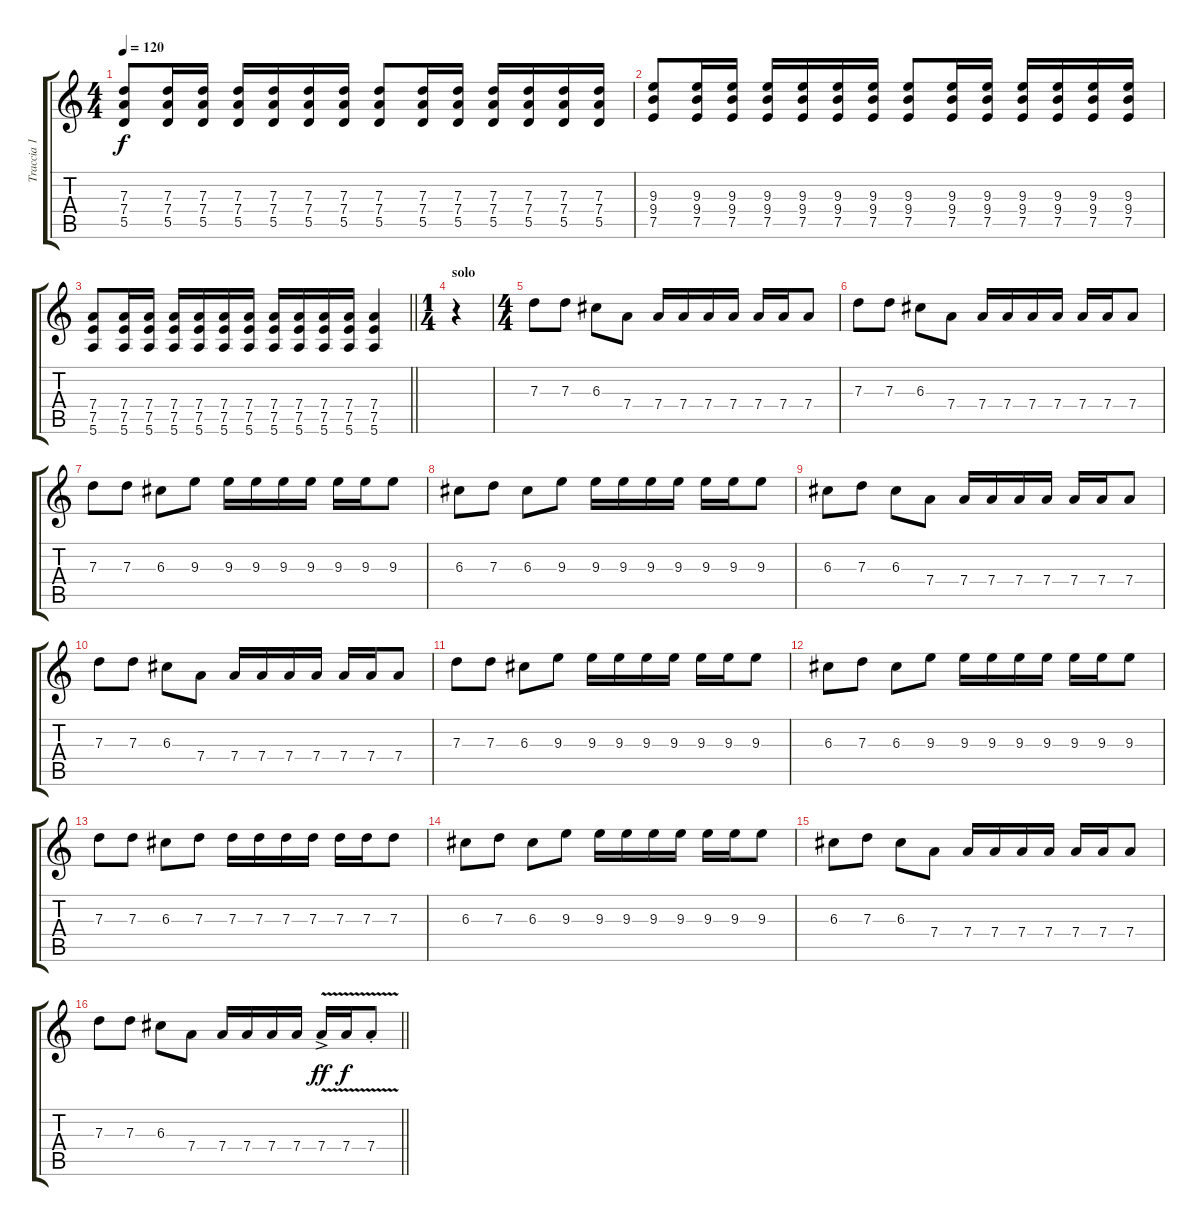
\track ("Traccia 1" "Traccia 1") {instrument overdrivenguitar}
\staff {score tabs}
\tuning (E4 B3 G3 D3 A2 E2) {hide}
\ts (4 4)
\tempo 120
\clef g2
\ks c
(7.3 7.4 5.5).8{dy f} (7.3 7.4 5.5).16 (7.3 7.4 5.5).16 (7.3 7.4 5.5).16 (7.3 7.4 5.5).16 (7.3 7.4 5.5).16 (7.3 7.4 5.5).16 (7.3 7.4 5.5).8 (7.3 7.4 5.5).16 (7.3 7.4 5.5).16 (7.3 7.4 5.5).16 (7.3 7.4 5.5).16 (7.3 7.4 5.5).16 (7.3 7.4 5.5).16 |
(9.3 9.4 7.5).8 (9.3 9.4 7.5).16 (9.3 9.4 7.5).16 (9.3 9.4 7.5).16 (9.3 9.4 7.5).16 (9.3 9.4 7.5).16 (9.3 9.4 7.5).16 (9.3 9.4 7.5).8 (9.3 9.4 7.5).16 (9.3 9.4 7.5).16 (9.3 9.4 7.5).16 (9.3 9.4 7.5).16 (9.3 9.4 7.5).16 (9.3 9.4 7.5).16 |
\barLineRight lightlight
(7.4 7.5 5.6).8 (7.4 7.5 5.6).16 (7.4 7.5 5.6).16 (7.4 7.5 5.6).16 (7.4 7.5 5.6).16 (7.4 7.5 5.6).16 (7.4 7.5 5.6).16 (7.4 7.5 5.6).16 (7.4 7.5 5.6).16 (7.4 7.5 5.6).16 (7.4 7.5 5.6).16 (7.4 7.5 5.6).4 |
\ts (1 4)
\section ("" "solo")
r.4 |
\ts (4 4)
7.3.8 7.3.8 6.3.8 7.4.8 7.4.16 7.4.16 7.4.16 7.4.16 7.4.16 7.4.16 7.4.8 |
7.3.8 7.3.8 6.3.8 7.4.8 7.4.16 7.4.16 7.4.16 7.4.16 7.4.16 7.4.16 7.4.8 |
7.3.8 7.3.8 6.3.8 9.3.8 9.3.16 9.3.16 9.3.16 9.3.16 9.3.16 9.3.16 9.3.8 |
6.3.8 7.3.8 6.3.8 9.3.8 9.3.16 9.3.16 9.3.16 9.3.16 9.3.16 9.3.16 9.3.8 |
6.3.8 7.3.8 6.3.8 7.4.8 7.4.16 7.4.16 7.4.16 7.4.16 7.4.16 7.4.16 7.4.8 |
7.3.8 7.3.8 6.3.8 7.4.8 7.4.16 7.4.16 7.4.16 7.4.16 7.4.16 7.4.16 7.4.8 |
7.3.8 7.3.8 6.3.8 9.3.8 9.3.16 9.3.16 9.3.16 9.3.16 9.3.16 9.3.16 9.3.8 |
6.3.8 7.3.8 6.3.8 9.3.8 9.3.16 9.3.16 9.3.16 9.3.16 9.3.16 9.3.16 9.3.8 |
7.3.8 7.3.8 6.3.8 7.3.8 7.3.16 7.3.16 7.3.16 7.3.16 7.3.16 7.3.16 7.3.8 |
6.3.8 7.3.8 6.3.8 9.3.8 9.3.16 9.3.16 9.3.16 9.3.16 9.3.16 9.3.16 9.3.8 |
6.3.8 7.3.8 6.3.8 7.4.8 7.4.16 7.4.16 7.4.16 7.4.16 7.4.16 7.4.16 7.4.8 |
\barLineRight lightlight
7.3.8 7.3.8 6.3.8 7.4.8 7.4.16 7.4.16 7.4.16 7.4.16 7.4{v ac}.16{dy ff} 7.4{v}.16{dy f} 7.4{v st}.8
